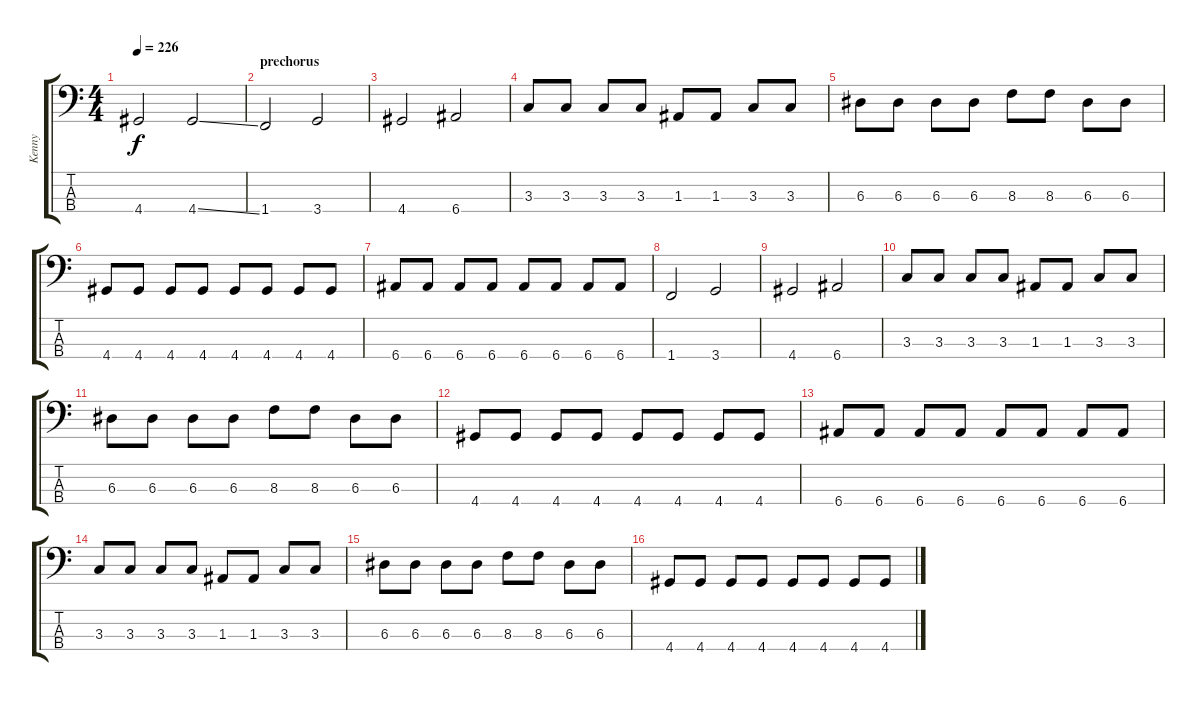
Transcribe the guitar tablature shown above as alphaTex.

\track ("Kenny" "Kenny") {instrument electricbasspick}
\staff {score tabs}
\tuning (G2 D2 A1 E1) {hide}
\ts (4 4)
\tempo 226
\clef f4
\ks c
4.4{t}.2{dy f} 4.4{ss}.2 |
\section ("" "prechorus")
1.4.2 3.4.2 |
4.4.2 6.4.2 |
3.3.8 3.3.8 3.3.8 3.3.8 1.3.8 1.3.8 3.3.8 3.3.8 |
6.3.8 6.3.8 6.3.8 6.3.8 8.3.8 8.3.8 6.3.8 6.3.8 |
4.4.8 4.4.8 4.4.8 4.4.8 4.4.8 4.4.8 4.4.8 4.4.8 |
6.4.8 6.4.8 6.4.8 6.4.8 6.4.8 6.4.8 6.4.8 6.4.8 |
1.4.2 3.4.2 |
4.4.2 6.4.2 |
3.3.8 3.3.8 3.3.8 3.3.8 1.3.8 1.3.8 3.3.8 3.3.8 |
6.3.8 6.3.8 6.3.8 6.3.8 8.3.8 8.3.8 6.3.8 6.3.8 |
4.4.8 4.4.8 4.4.8 4.4.8 4.4.8 4.4.8 4.4.8 4.4.8 |
6.4.8 6.4.8 6.4.8 6.4.8 6.4.8 6.4.8 6.4.8 6.4.8 |
3.3.8 3.3.8 3.3.8 3.3.8 1.3.8 1.3.8 3.3.8 3.3.8 |
6.3.8 6.3.8 6.3.8 6.3.8 8.3.8 8.3.8 6.3.8 6.3.8 |
4.4.8 4.4.8 4.4.8 4.4.8 4.4.8 4.4.8 4.4.8 4.4.8
